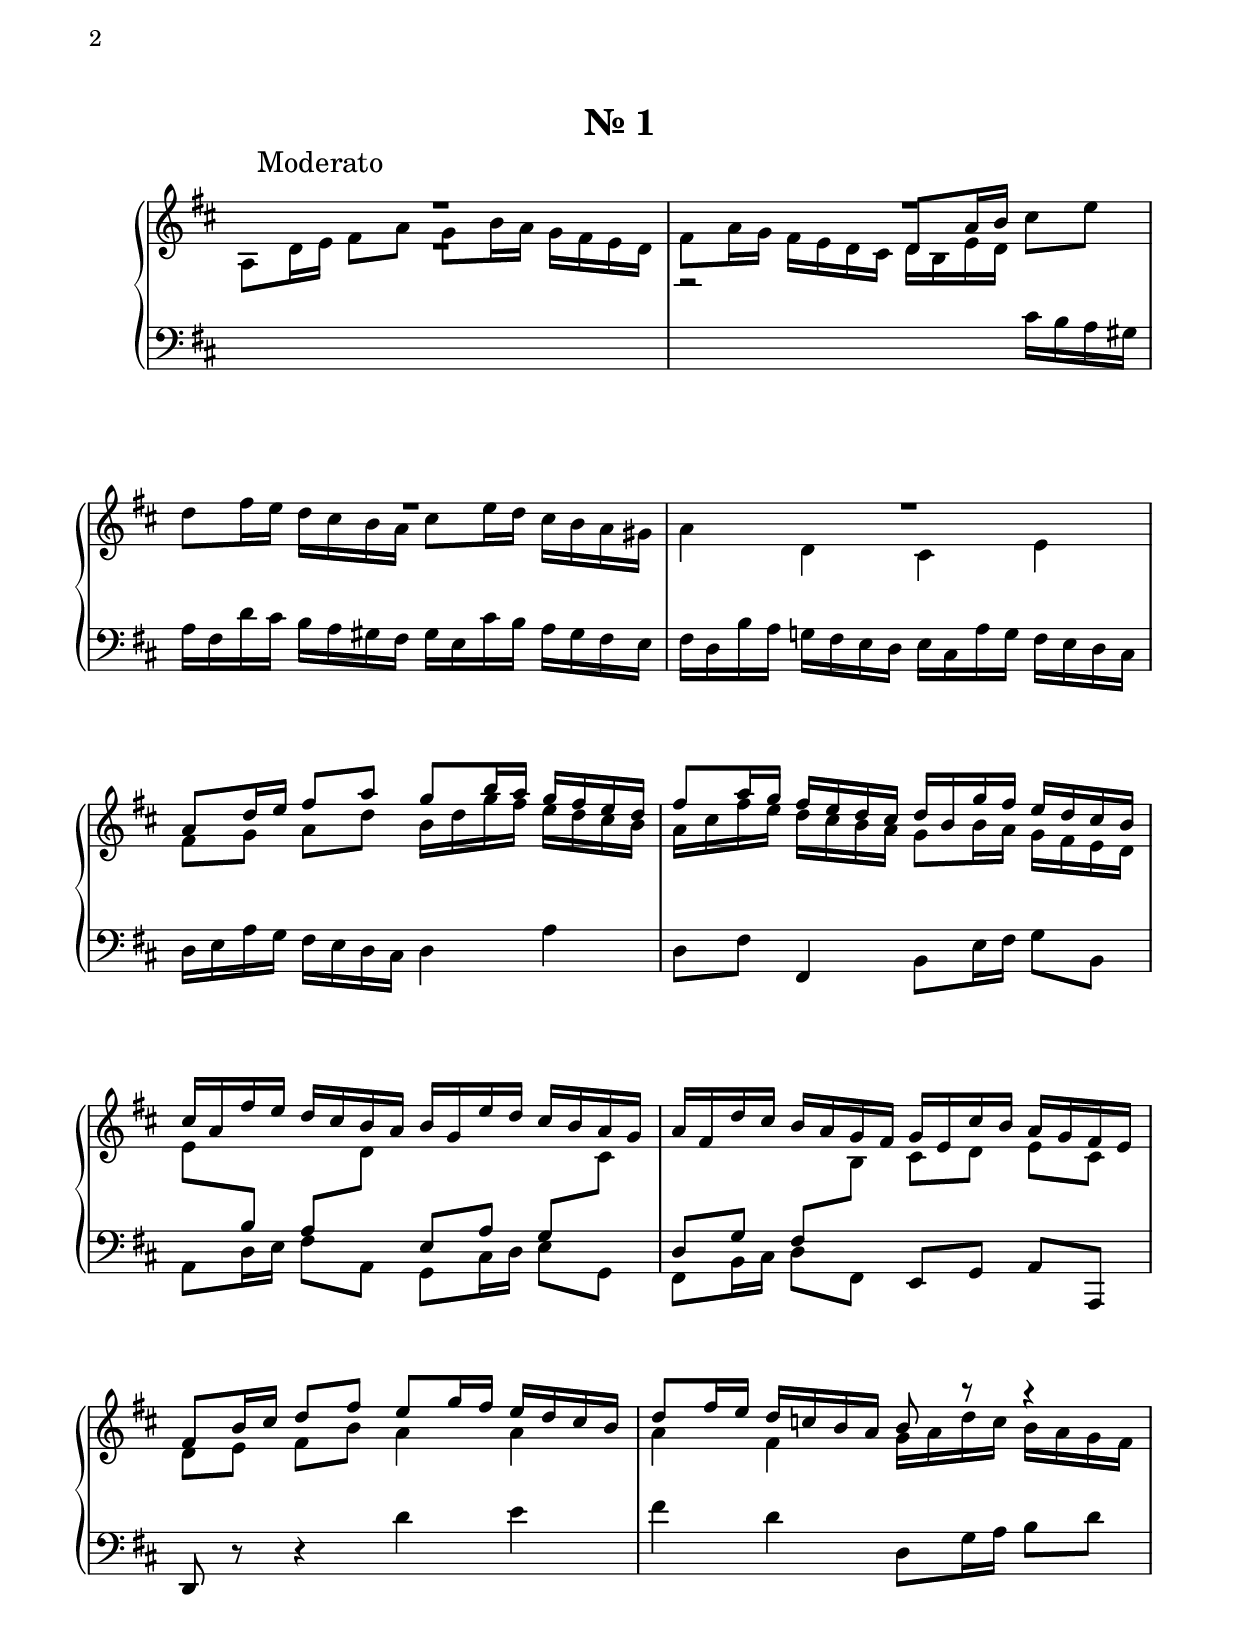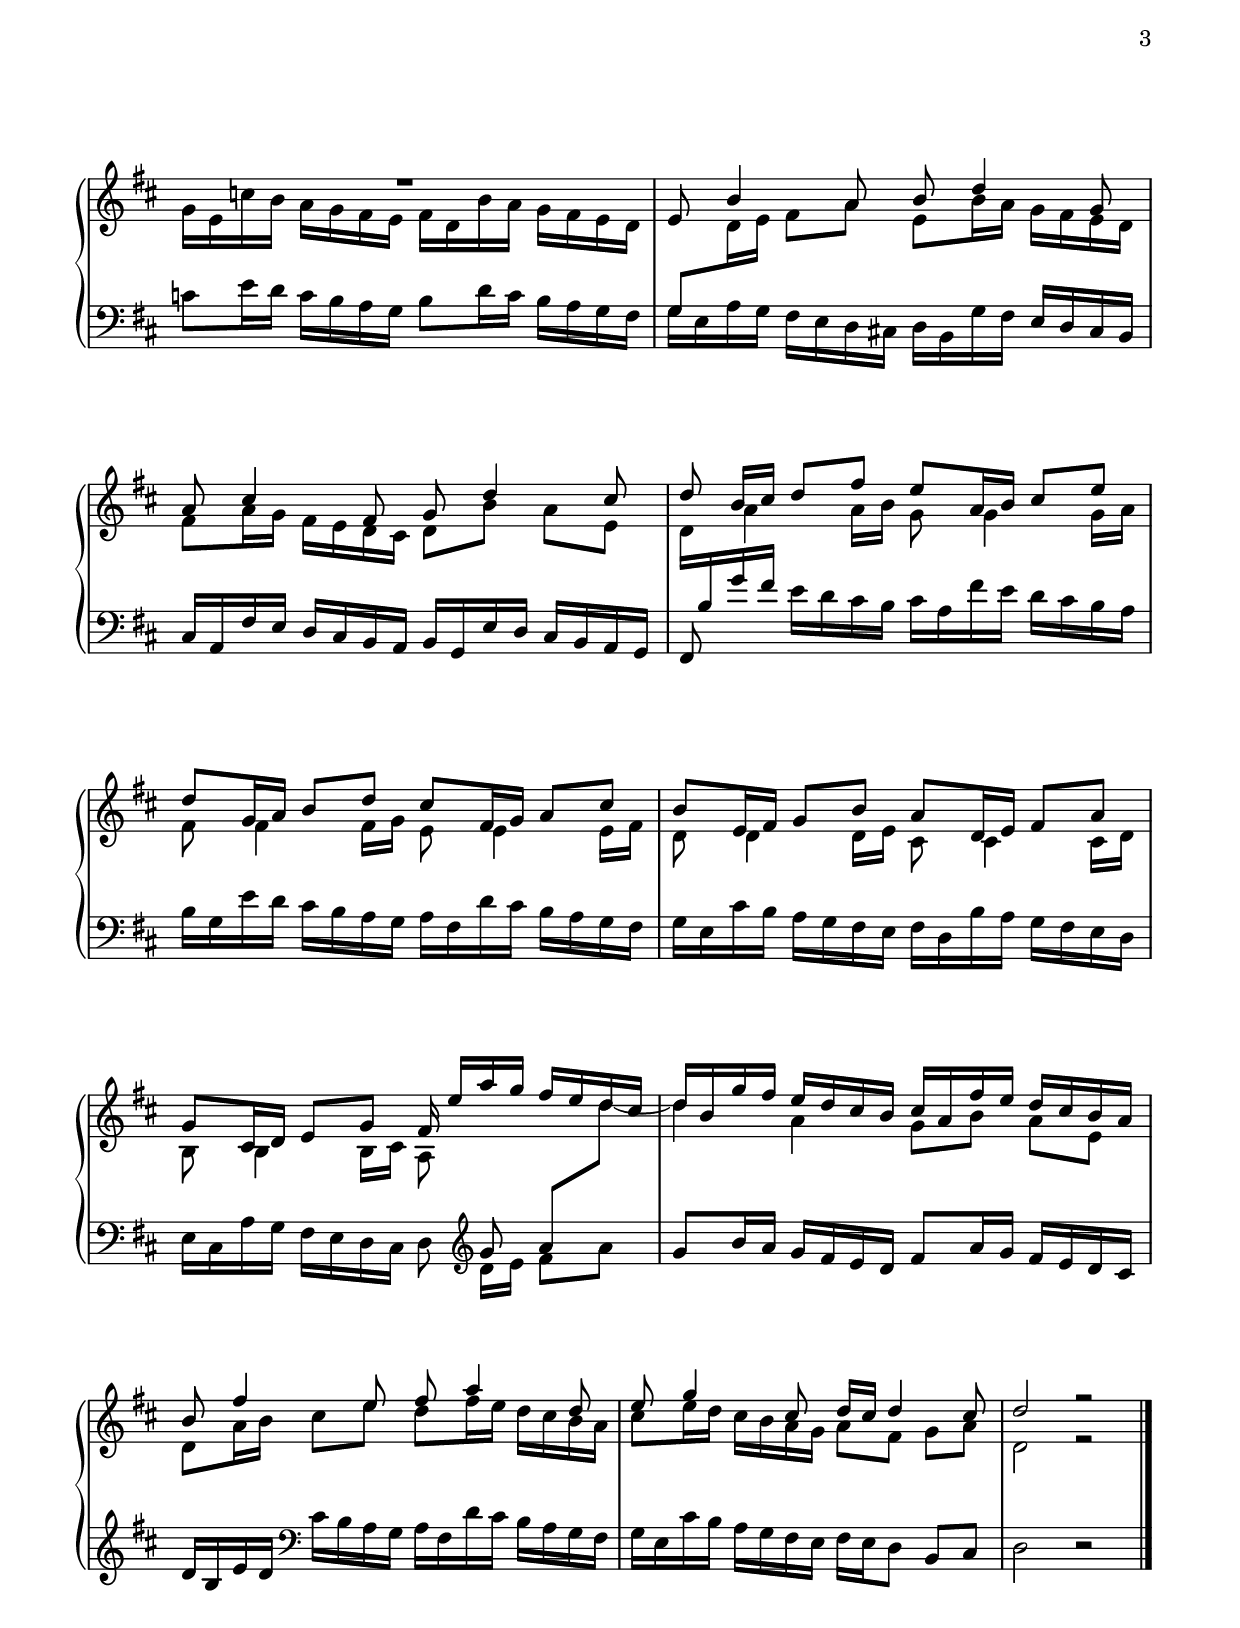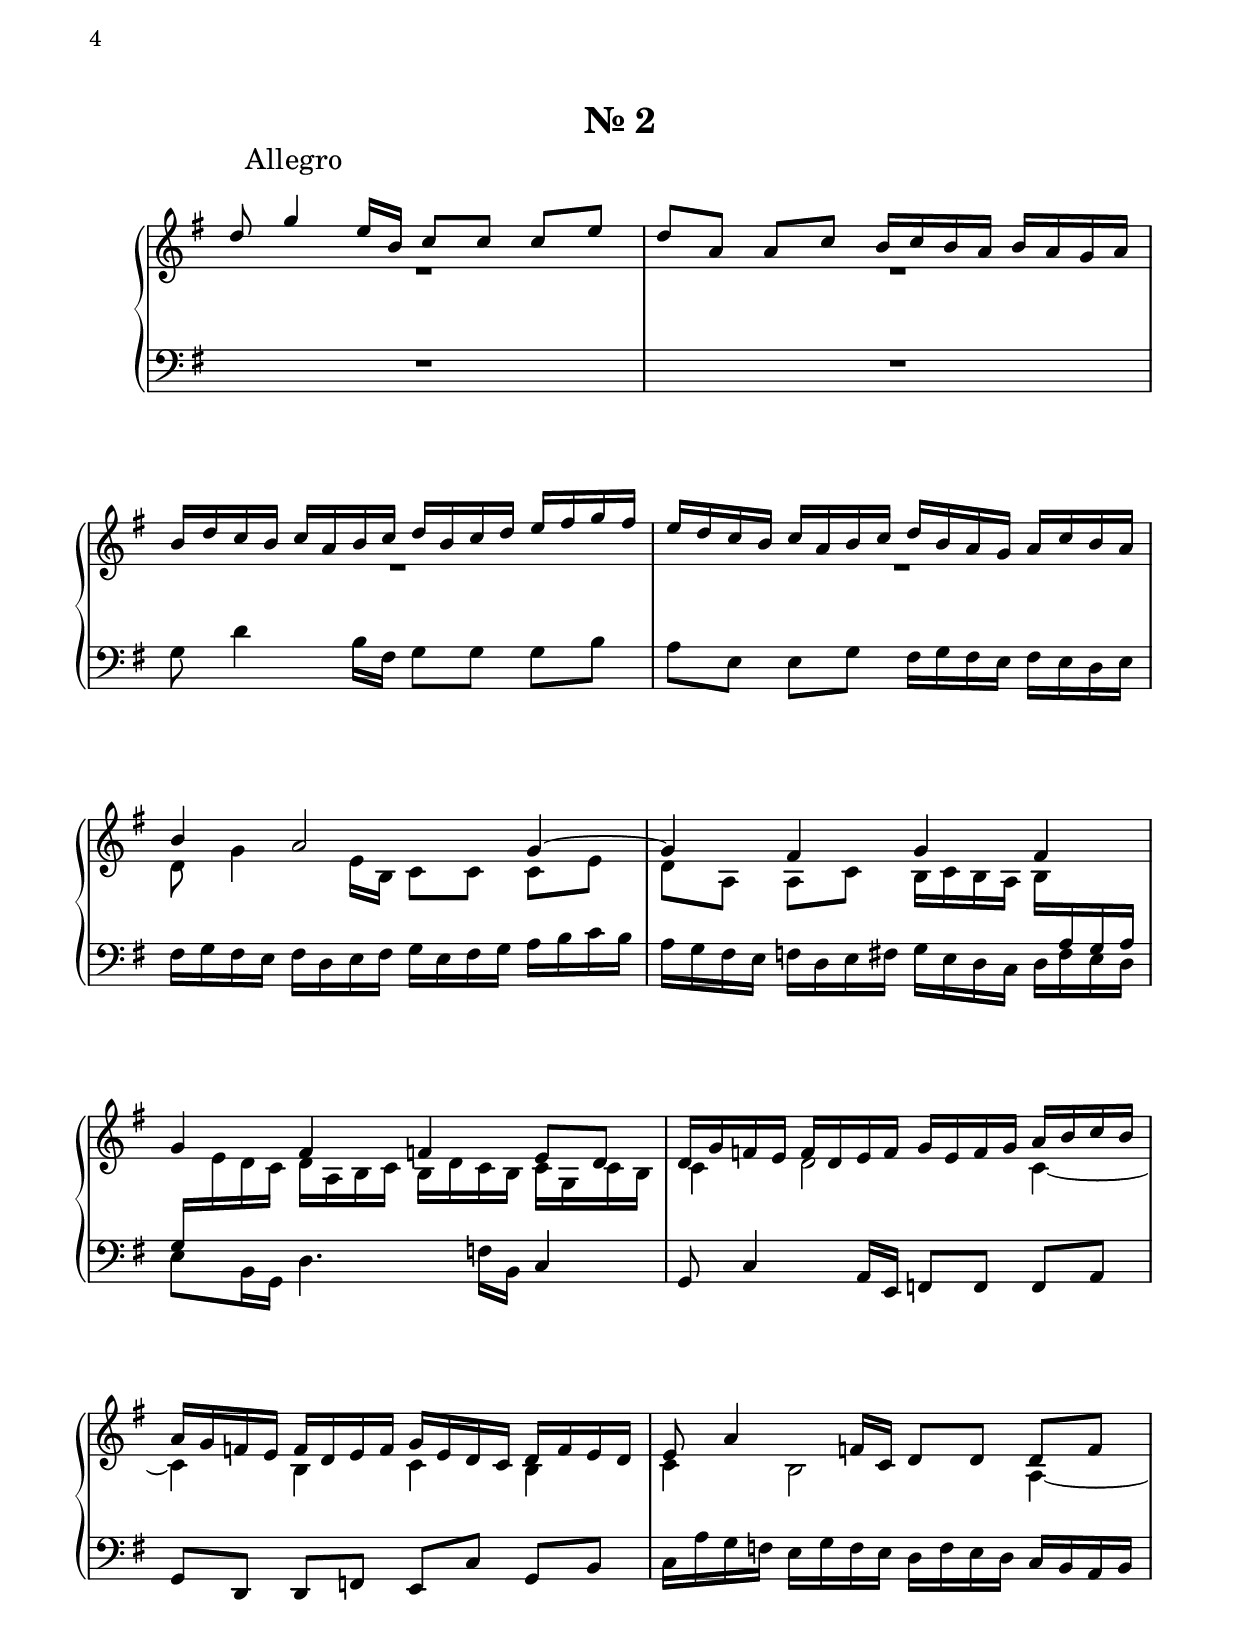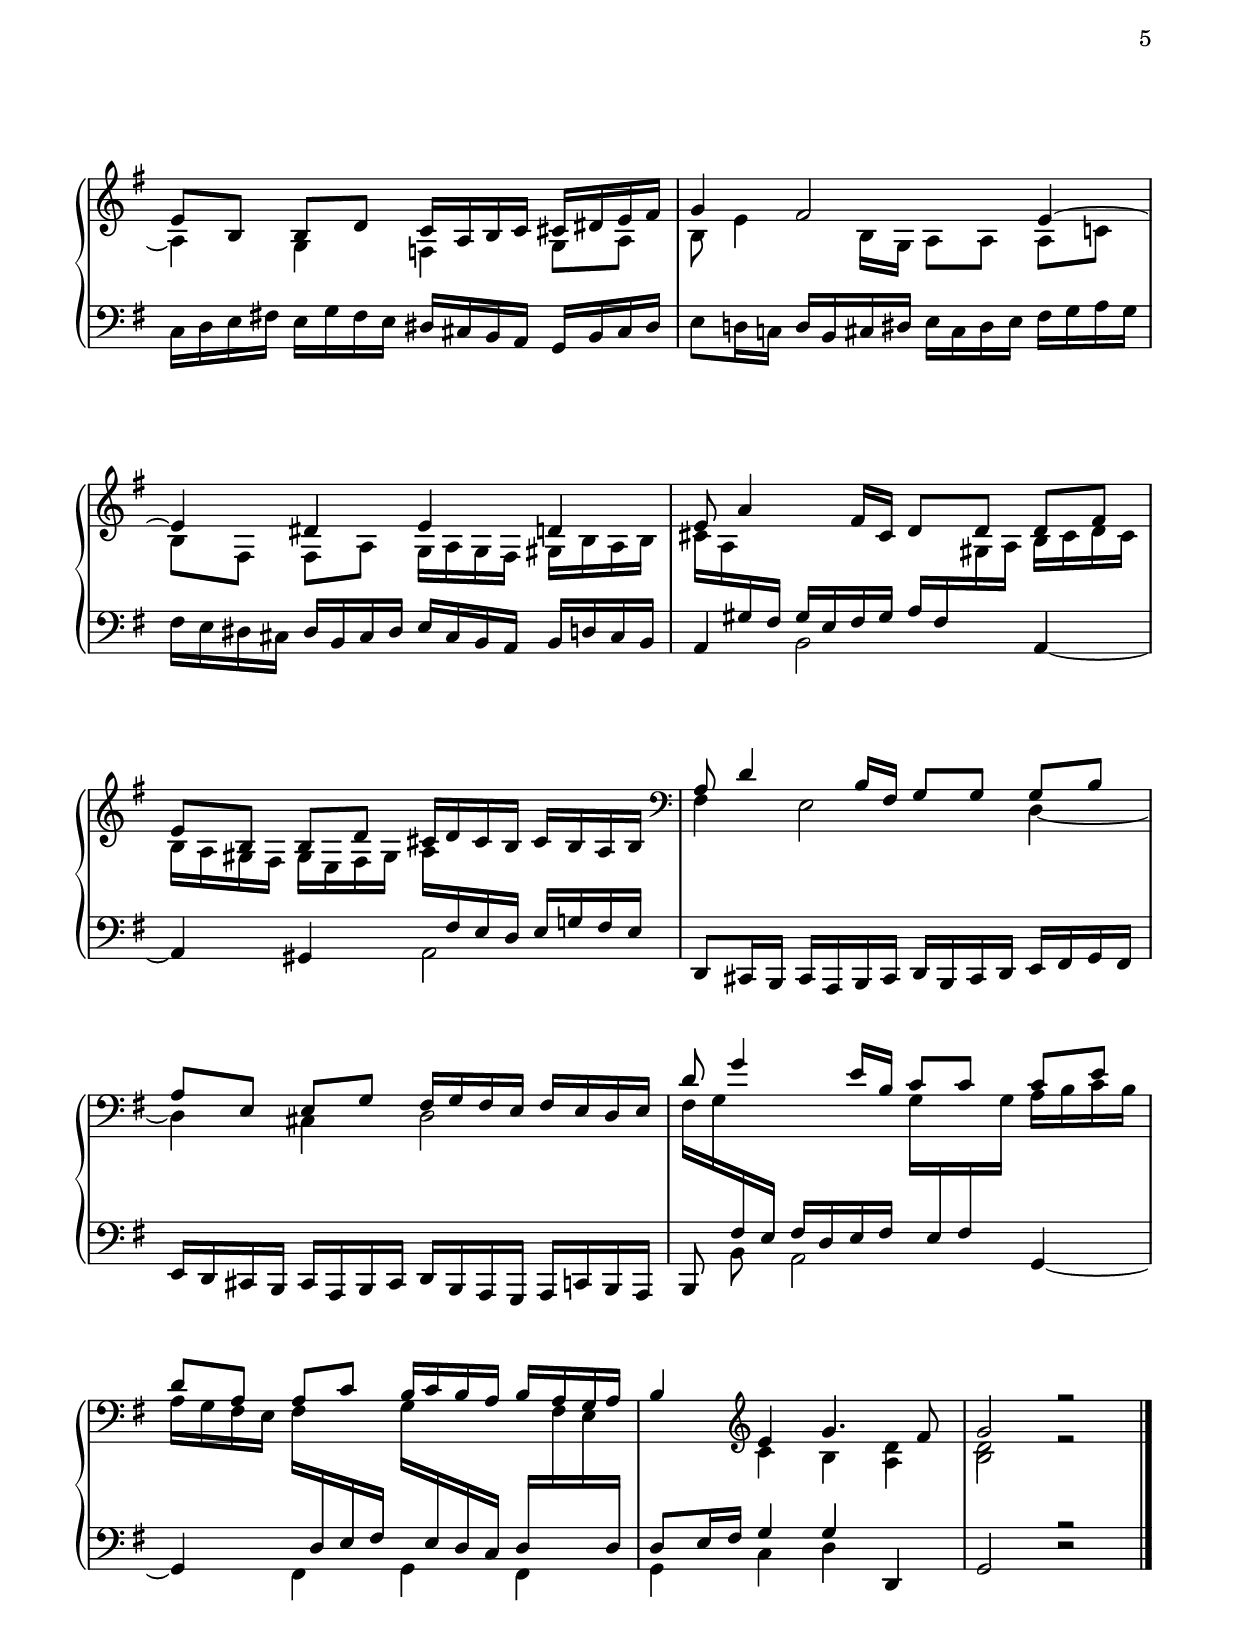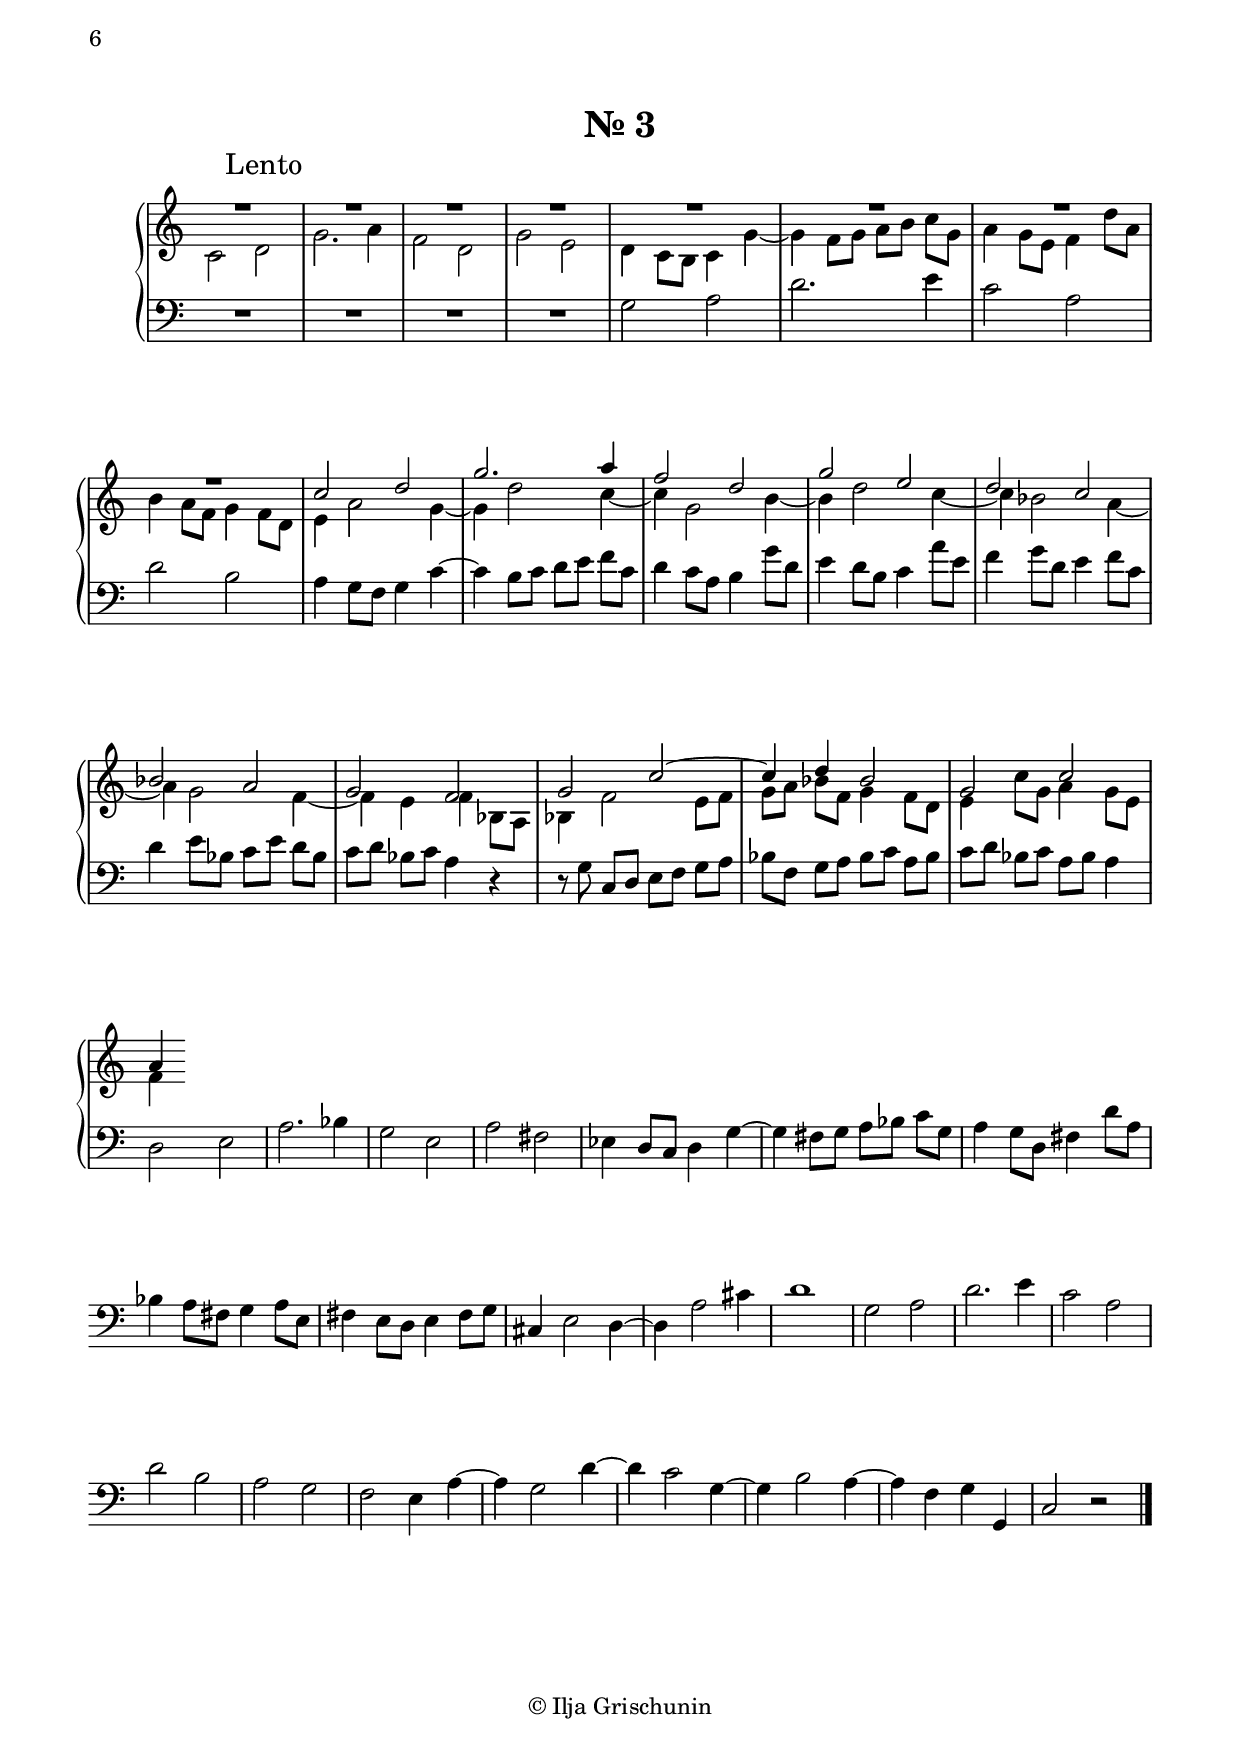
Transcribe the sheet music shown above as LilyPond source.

\version "2.19.15"

\language "deutsch"

\paper {
  #(set-paper-size "a4")
  top-system-spacing.basic-distance = #25
  top-markup-spacing.basic-distance = #12
  score-markup-spacing.basic-distance = #25
  %markup-system-spacing.basic-distance = #28
  system-system-spacing.basic-distance = #22
  %score-system-spacing.basic-distance = #40
  last-bottom-spacing.basic-distance = #25
  %two-sided = ##t
  %inner-margin = 25
  %outer-margin = 15
  left-margin = 15
  right-margin = 15
}

\layout {
  indent = 10
  \context {
    \PianoStaff
    \consists #Span_stem_engraver
  }
}

%%%%%%%%%%%%%%%%%%%%% INCLUDE %%%%%%%%%%%%%%%%%%%
\version "2.19.15"

\language "deutsch"

%%%%%%%%% SCRIPTS %%%%%%%%%
top = \change Staff = "RH"
bot = \change Staff = "LH"

ersteStimme = \relative {
  \set Timing.beamExceptions = #'()
  \set Timing.baseMoment = #(ly:make-moment 1/4)
  \set Timing.beatStructure = #'(1 1 1 1)
  \voiceOne
  R1*4
  \stemUp
  a'8 d16 e fis8 a g h16 a g fis e d
  fis8 a16 g fis e d cis d h g' fis e d cis h
  cis a fis' e d cis h a h g e' d cis h a g
  a fis d' cis h a g fis g e cis' h a g fis e
  fis8 h16 cis d8 fis e g16 fis e d cis h
  d8 fis16 e d c h a h8 r r4 R1
  e,8 h'4 a8 h d4 g,8 a cis4 fis,8 g d'4 cis8
  d\noBeam h16 cis d8 fis e a,16 h cis8 e
  d g,16 a h8 d cis fis,16 g a8 cis
  h e,16 fis g8 h a d,16 e fis8 a
  g cis,16 d e8 g fis16\noBeam e' a g fis e d cis
  d h g' fis e d cis h cis a fis' e d cis h a
  h8 fis'4 e8 fis a4 d,8 e g4 cis,8 d16 cis d4 cis8
  d2 r
  \bar "|."
}
zweiteStimme = \relative {
  \set Timing.beamExceptions = #'()
  \set Timing.baseMoment = #(ly:make-moment 1/4)
  \set Timing.beatStructure = #'(1 1 1 1)
  \voiceTwo
  R1 r2
  \stemUp
  d'8 a'16 h
  \stemDown
  cis8 e
  d fis16 e d cis h a cis8 e16 d cis h a gis
  a4 d, cis e
  \stemDown
  fis8 g a d h16 d g fis e d cis h
  a cis fis e d cis h a g8 h16 a g fis e d
  e8
  \stemUp
  \bot h a
  \stemDown
  \top d
  \stemUp
  \bot e, a g
  \stemDown
  \top cis
  \stemUp
  \bot d, g fis
  \stemDown
  \top h cis d e cis
  d e fis h a4 a a fis g16 a d c h a g fis
  g e c' h a g fis e fis d h' a g fis e d
  \stemUp
  \bot g,8
  \stemDown
  \top d'16 e fis8 a e h'16 a g fis e d
  fis8 a16 g fis e d cis d8 h' a e
  d16
  \stemUp
  \bot h g' fis
  \stemNeutral
  e d cis h cis a fis' e d cis h a
  h g e' d cis h a g a fis d' cis h a g fis
  g e cis' h a g fis e fis d h' a g fis e d
  e cis a' g fis e d cis d8\noBeam g' a
  \stemDown
  \top d~ d4 a g8 h a e
  d a'16 h cis8 e d fis16 e d cis h a
  cis8 e16 d cis h a g a8 fis g a
  d,2 r
}
dritteStimme = \relative {  
  \set Timing.beamExceptions = #'()
  \set Timing.baseMoment = #(ly:make-moment 1/4)
  \set Timing.beatStructure = #'(1 1 1 1)
  \stemDown
  \top a8 d16 e fis8 a g h16 a g fis e d
  fis8 a16 g fis e d cis
  d h e d
  \stemNeutral
  \bot cis h a gis
  a fis d' cis h a gis fis gis e cis' h a gis fis e
  fis d h' a g! fis e d e cis a' g fis e d cis
  d e a g fis e d cis d4 a'
  d,8 fis fis,4 h8 e16 fis g8 h,
  \stemDown
  a d16 e fis8 a, g cis16 d e8 g,
  fis h16 cis d8 fis,
  \stemNeutral
  e g a a,
  d r r4 d''4 e fis d d,8 g16 a h8 d
  c e16 d c h a g h8 d16 c h a g fis
  g e a g fis e d cis! d h g' fis e d cis h
  cis a fis' e d cis h a h g e' d cis h a g
  fis8
  \stemDown
  \top a''4 a16 h g8 g4 g16 a
  fis8 fis4 fis16 g e8 e4 e16 fis
  d8 d4 d16 e cis8 cis4 cis16 d
  h8 h4 h16 cis a8\noBeam
  \bot
  \clef treble
  d16 e fis8 a
  \stemNeutral
  g h16 a g fis e d fis8 a16 g fis e d cis
  d h e d
  \clef bass
  cis h a g a fis d' cis h a g fis
  g e cis' h a g fis e fis e d8 h cis
  d2 r
}

%%%%%%%%%%% RH %%%%%%%%%%%%
ersteRH = \relative {
  \override Staff.TimeSignature.stencil = ##f
  \time 4/4
  \clef treble
  \key d \major
  \override Score.RehearsalMark.extra-offset = #'(4 . 2)
  \mark "Moderato"
  <<
    %\new Voice = "ersteStimme" \relative {  }
    \new Voice = "ersteStimme" \ersteStimme
    %\new Voice= "zweiteStimme" \relative {  }
    \new Voice = "zweiteStimme" \zweiteStimme
  >>
}

%%%%%%%%%%% LH %%%%%%%%%%%%
ersteLH = \relative {
  \override Staff.TimeSignature.stencil = ##f
  \time 4/4
  \clef bass
  \key d \major
  %\new Voice= "dritteStimme" \relative {  }
  \new Voice= "dritteStimme" \dritteStimme
}

\version "2.19.15"

\language "deutsch"

%%%%%%%%% SCRIPTS %%%%%%%%%
top = \change Staff = "RH"
bot = \change Staff = "LH"

ersteStimme = \relative {
  \set Timing.beamExceptions = #'()
  \set Timing.baseMoment = #(ly:make-moment 1/4)
  \set Timing.beatStructure = #'(1 1 1 1)
  \voiceOne
  d''8 g4 e16 h c8 c c e d a a c h16 c h a h a g a
  h d c h c a h c d h c d e fis g fis
  e d c h c a h c d h a g a c h a h4 a2 g4~ g fis g fis
  g fis f e8 d d16 g f e f d e f g e f g a h c h
  a g f e f d e f g e d c d f e d
  e8 a4 f16 c d8 d d f e h h d c16 a h c cis dis e fis
  g4 fis2 e4~ e dis e d
  e8 a4 fis16 cis d8 d d fis e h h d cis16 d cis h cis h a h
  \clef bass
  a8 d4 h16 fis g8 g g h a e e g fis16 g fis e fis e d e
  \stemDown
  fis g
  \stemUp
  \bot fis e fis d e fis
  \stemDown
  \top g
  \stemUp
  \bot e fis
  \stemDown
  \top g a h c h
  a g fis e fis
  \stemUp
  \bot d e fis
  \stemDown
  \top g
  \stemUp
  \bot e d c d
  \stemDown
  \top fis e
  \stemUp
  \bot d
  d8 e16 fis g4 g 
  \stemDown
  \top a h2 \bot r
}
zweiteStimme = \relative {
  \set Timing.beamExceptions = #'()
  \set Timing.baseMoment = #(ly:make-moment 1/4)
  \set Timing.beatStructure = #'(1 1 1 1)
  \voiceTwo
  R1*4
  d'8 g4 e16 h c8 c c e d a a c h16 c h a h
  \stemUp
  \bot a g a
  g
  \stemDown
  \top e' d c d a h c h d c h c g c h c4 d2 c4~ c h c h
  c h2 a4~ a g f g8 a
  h e4 h16 g a8 a a c! h fis fis a g16 a g fis gis h a h
  cis a
  \stemUp
  \bot gis fis gis e fis gis a fis
  \stemDown
  \top gis a h cis d cis
  h a gis fis gis e fis gis a
  \stemUp
  \bot fis e d e g! fis e
  \stemDown
  \top fis4 e2 d4~ d cis d2
  \stemUp
  d'8 g4 e16 h c8 c c e d a a c h16 c h a h a g a
  h4
  \clef treble
  <<
    {
      e4 g4. fis8 g2 r
    }
    \\
    {
      c,4 h d d2 r
    }
  >>
}
dritteStimme = \relative {
  \set Timing.beamExceptions = #'()
  \set Timing.baseMoment = #(ly:make-moment 1/4)
  \set Timing.beatStructure = #'(1 1 1 1)
  R1*2 g8 d'4 h16 fis g8 g g h a e e g fis16 g fis e fis e d e
  fis g fis e fis d e fis g e fis g a h c h
  a g fis e f d e fis g e d c d fis e d
  \stemDown
  e8 h16 g 
  \stemNeutral
  d'4. f16 h, c4
  g8 c4 a16 e f8 f f a g d d f e c' g h
  c16 a' g f e g f e d f e d c h a h
  c d e fis! e g fis e dis cis h a g h cis dis
  e8 d!16 c! d h cis dis e cis dis e fis g a g
  fis e dis cis dis h cis dis e cis h a h d cis h
  a4 
  \stemDown
  h2
  \stemNeutral
  a4~ a gis 
  \stemDown
  a2
  \stemNeutral
  d,8 cis16 h cis a h cis d h cis d e fis g fis
  e d cis h cis a h cis d h a g a c h a
  h8\noBeam
  \stemDown
  h' a2 
  \stemUp
  g4~ g 
  \stemDown
  fis g fis g c d 
  \stemUp
  d, g2 r
  \bar "|."
}

%%%%%%%%%%% RH %%%%%%%%%%%%
zweiteRH = \relative {
  \override Staff.TimeSignature.stencil = ##f
  \time 4/4
  \clef treble
  \key g \major
  \override Score.RehearsalMark.extra-offset = #'(4 . 2)
  \mark "Allegro"
  <<
    \new Voice = "ersteStimme" \ersteStimme
    \new Voice = "zweiteStimme" \zweiteStimme
  >>
}

%%%%%%%%%%% LH %%%%%%%%%%%%
zweiteLH = \relative {
  \override Staff.TimeSignature.stencil = ##f
  \time 4/4
  \clef bass
  \key g \major
  \new Voice= "dritteStimme" \dritteStimme
}

\version "2.19.15"

\language "deutsch"

%%%%%%%%% SCRIPTS %%%%%%%%%
top = \change Staff = "RH"
bot = \change Staff = "LH"

ersteStimme = \relative {
  \set Timing.beamExceptions = #'()
  \set Timing.baseMoment = #(ly:make-moment 1/4)
  \set Timing.beatStructure = #'(1 1 1 1)
  \voiceOne
  R1*8
  c''2 d g2. a4 f2 d g e
  d c b a g f g c~ c4 d b2 g c a4
}
zweiteStimme = \relative {
  \set Timing.beamExceptions = #'()
  \set Timing.baseMoment = #(ly:make-moment 1/4)
  \set Timing.beatStructure = #'(1 1 1 1)
  \voiceTwo
  \stemDown
  c'2 d g2. a4 f2 d g e
  d4 c8 h c4 g'~ g f8 g a h c g a4 g8 e f4 d'8 a h4 a8 f g4 f8 d
  e4 a2 g4~ g d'2 c4~ c g2 h4~ h d2 c4~ c b2 a4~ a g2 f4~
  f e f b,8 a b4 f'2 e8 f g a b f g4 f8 d e4 c'8 g a4 g8 e
  f4
}
dritteStimme = \relative {
  \set Timing.beamExceptions = #'()
  \set Timing.baseMoment = #(ly:make-moment 1/4)
  \set Timing.beatStructure = #'(1 1 1 1)
  R1*4
  g2 a d2.e4 c2 a d h
  a4 g8 f g4 c~ c h8 c d e f c d4 c8 a h4 g'8 d e4 d8h c4 a'8 e
  f4 g8 d e4 f8 c d4 e8 b c e d b c d b c a4 r
  r8 g c, d e f g a b f g a b c a b c d b c a b a4
  d,2 e a2. b4 g2 e a fis
  es4 d8 c d4 g~ g fis8 g a b c g a4 g8 d fis4 d'8 a b4 a8 fis g4 a8 e
  fis4 e8 d e4 fis8 g cis,4 e2 d4~ d a'2 cis4 d1
  g,2 a d2.e4 c2 a d h
  a g f e4 a~ a g2 d'4~ d c2 g4~ g h2 a4~ a f g g, c2 r
  \bar "|."
}

%%%%%%%%%%% RH %%%%%%%%%%%%
dritteRH = \relative {
  \override Staff.TimeSignature.stencil = ##f
  \time 4/4
  \clef treble
  \key c \major
  \override Score.RehearsalMark.extra-offset = #'(4 . 2)
  \mark "Lento"
  <<
    \new Voice = "ersteStimme" \ersteStimme
    \new Voice = "zweiteStimme" \zweiteStimme
  >>
}

%%%%%%%%%%% LH %%%%%%%%%%%%
dritteLH = \relative {
  \override Staff.TimeSignature.stencil = ##f
  \time 4/4
  \clef bass
  \key c \major
  \new Voice= "dritteStimme" \dritteStimme
}


\book {
  \paper {
    print-all-headers = ##t
  }
  \header {
    title = \markup { \fontsize #8 "Fugen" }
    %composer = "I. G."
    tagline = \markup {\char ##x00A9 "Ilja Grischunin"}
  }
  \markup { \vspace #1 }
  %%%%%%%%%%%%%%%%%%%%% ERSTE %%%%%%%%%%%%%%%%%%%
  \score {
    \new PianoStaff <<
      \new Staff = "RH" \ersteRH
      %\new Dynamics = "Dynamics_pf" \dynamicEins
      \new Staff = "LH" \ersteLH
    >>
    \header {
      title = "№ 1"
      composer = ##f
      breakbefore = ##t
    }
    \layout {
      \context {
        \Score
        \override StaffGrouper.staff-staff-spacing.basic-distance = #15
        \remove "Bar_number_engraver"
      }
    }
  }
  \pageBreak
  %%%%%%%%%%%%%%%%%%%%% ZWEITE %%%%%%%%%%%%%%%%%%%
  \score {
    \new PianoStaff <<
      \new Staff = "RH" \zweiteRH
      %\new Dynamics = "Dynamics_pf" \dynamicZwei
      \new Staff = "LH" \zweiteLH
    >>
    \header {
      title = "№ 2"
      composer = ##f
    }
    \layout {
      \context {
        \Score
        \override StaffGrouper.staff-staff-spacing.basic-distance = #15
        \remove "Bar_number_engraver"
      }
    }
  }
  \pageBreak
  %%%%%%%%%%%%%%%%%% DRITTE %%%%%%%%%%%%%%%%%%%
  \score {
    \new PianoStaff <<
      \new Staff = "RH" \dritteRH
      %\new Dynamics = "Dynamics_pf" \dynamicDrei
      \new Staff = "LH" \dritteLH
    >>
    \header {
      title = "№ 3"
      composer = ##f
    }
    \layout {
      \context {
        \Score
        %\override StaffGrouper.staff-staff-spacing.basic-distance = #15
        \remove "Bar_number_engraver"
      }
    }
  }
  %\pageBreak
  %{
  %%%%%%%%%%%%%%%%%%%%% VIERTE %%%%%%%%%%%%%%%%%%%
  \score {
    \new PianoStaff <<
      \new Staff = "RH" \rechtsVier
      %\new Dynamics = "Dynamics_pf" \dynamicFour
      \new Staff = "LH" \linksVier
    >>
    \header {
      title = "№ 4"
      composer = ##f
    }
    \layout {
      \context {
        \Score
        %\override StaffGrouper.staff-staff-spacing.basic-distance = #15
        \remove "Bar_number_engraver"
      }
    }
  } 
  %}
}
